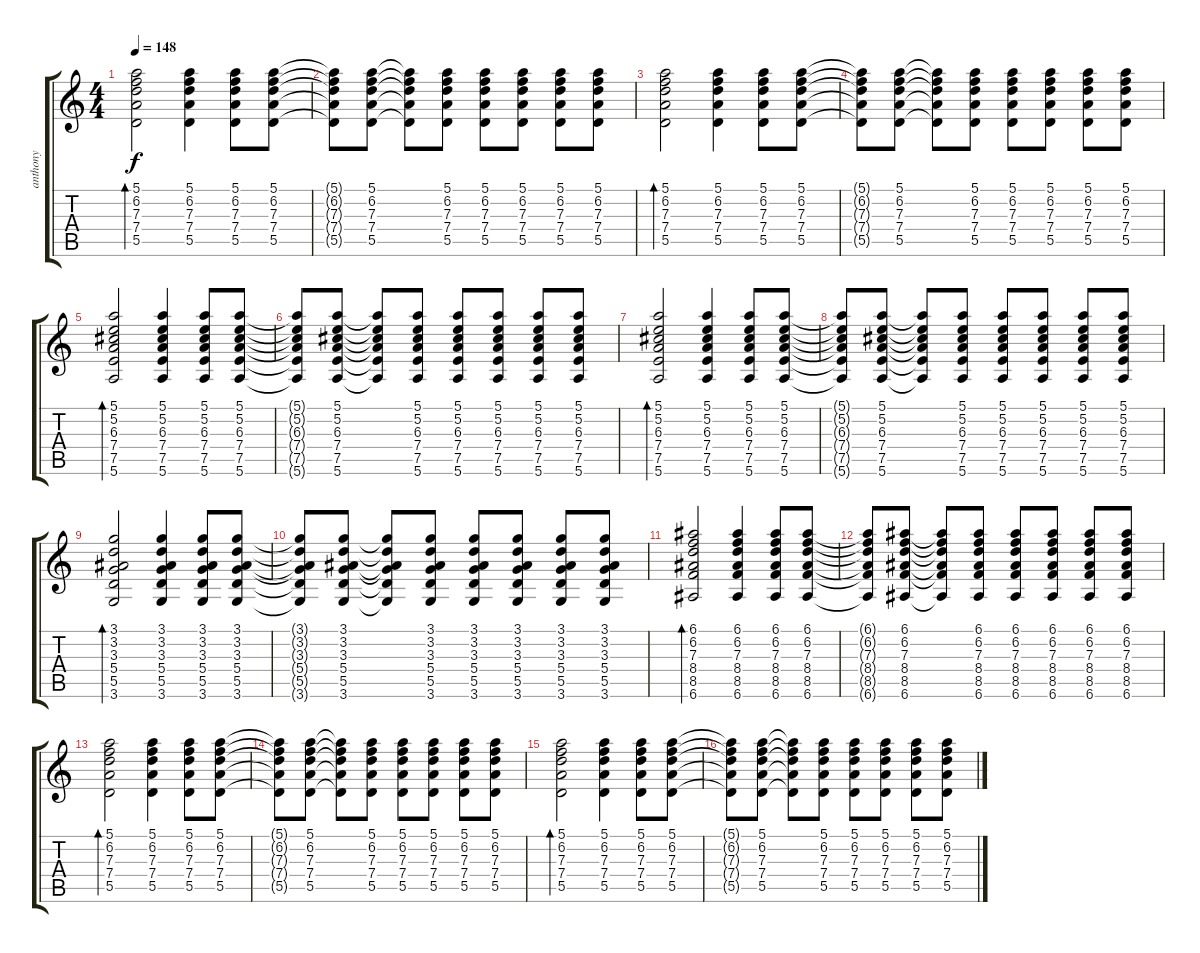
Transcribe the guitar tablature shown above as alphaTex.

\track ("anthony" "anthony") {instrument acousticguitarsteel}
\staff {score tabs}
\tuning (E4 B3 G3 D3 A2 E2) {hide}
\ts (4 4)
\tempo 148
\clef g2
\ks c
(5.1 6.2 7.3 7.4 5.5).2{bd 60 dy f instrument acousticguitarsteel} (5.1 6.2 7.3 7.4 5.5).4 (5.1 6.2 7.3 7.4 5.5).8 (5.1 6.2 7.3 7.4 5.5).8 |
(5.1{t} 6.2{t} 7.3{t} 7.4{t} 5.5{t}).8 (5.1 6.2 7.3 7.4 5.5).8 (5.1{t} 6.2{t} 7.3{t} 7.4{t} 5.5{t}).8 (5.1 6.2 7.3 7.4 5.5).8 (5.1 6.2 7.3 7.4 5.5).8 (5.1 6.2 7.3 7.4 5.5).8 (5.1 6.2 7.3 7.4 5.5).8 (5.1 6.2 7.3 7.4 5.5).8 |
(5.1 6.2 7.3 7.4 5.5).2{bd 60} (5.1 6.2 7.3 7.4 5.5).4 (5.1 6.2 7.3 7.4 5.5).8 (5.1 6.2 7.3 7.4 5.5).8 |
(5.1{t} 6.2{t} 7.3{t} 7.4{t} 5.5{t}).8 (5.1 6.2 7.3 7.4 5.5).8 (5.1{t} 6.2{t} 7.3{t} 7.4{t} 5.5{t}).8 (5.1 6.2 7.3 7.4 5.5).8 (5.1 6.2 7.3 7.4 5.5).8 (5.1 6.2 7.3 7.4 5.5).8 (5.1 6.2 7.3 7.4 5.5).8 (5.1 6.2 7.3 7.4 5.5).8 |
(5.1 5.2 6.3 7.4 7.5 5.6).2{bd 60} (5.1 5.2 6.3 7.4 7.5 5.6).4 (5.1 5.2 6.3 7.4 7.5 5.6).8 (5.1 5.2 6.3 7.4 7.5 5.6).8 |
(5.1{t} 5.2{t} 6.3{t} 7.4{t} 7.5{t} 5.6{t}).8 (5.1 5.2 6.3 7.4 7.5 5.6).8 (5.1{t} 5.2{t} 6.3{t} 7.4{t} 7.5{t} 5.6{t}).8 (5.1 5.2 6.3 7.4 7.5 5.6).8 (5.1 5.2 6.3 7.4 7.5 5.6).8 (5.1 5.2 6.3 7.4 7.5 5.6).8 (5.1 5.2 6.3 7.4 7.5 5.6).8 (5.1 5.2 6.3 7.4 7.5 5.6).8 |
(5.1 5.2 6.3 7.4 7.5 5.6).2{bd 60} (5.1 5.2 6.3 7.4 7.5 5.6).4 (5.1 5.2 6.3 7.4 7.5 5.6).8 (5.1 5.2 6.3 7.4 7.5 5.6).8 |
(5.1{t} 5.2{t} 6.3{t} 7.4{t} 7.5{t} 5.6{t}).8 (5.1 5.2 6.3 7.4 7.5 5.6).8 (5.1{t} 5.2{t} 6.3{t} 7.4{t} 7.5{t} 5.6{t}).8 (5.1 5.2 6.3 7.4 7.5 5.6).8 (5.1 5.2 6.3 7.4 7.5 5.6).8 (5.1 5.2 6.3 7.4 7.5 5.6).8 (5.1 5.2 6.3 7.4 7.5 5.6).8 (5.1 5.2 6.3 7.4 7.5 5.6).8 |
(3.1 3.2 3.3 5.4 5.5 3.6).2{bd 60} (3.1 3.2 3.3 5.4 5.5 3.6).4 (3.1 3.2 3.3 5.4 5.5 3.6).8 (3.1 3.2 3.3 5.4 5.5 3.6).8 |
(3.1{t} 3.2{t} 3.3{t} 5.4{t} 5.5{t} 3.6{t}).8 (3.1 3.2 3.3 5.4 5.5 3.6).8 (3.1{t} 3.2{t} 3.3{t} 5.4{t} 5.5{t} 3.6{t}).8 (3.1 3.2 3.3 5.4 5.5 3.6).8 (3.1 3.2 3.3 5.4 5.5 3.6).8 (3.1 3.2 3.3 5.4 5.5 3.6).8 (3.1 3.2 3.3 5.4 5.5 3.6).8 (3.1 3.2 3.3 5.4 5.5 3.6).8 |
(6.1 6.2 7.3 8.4 8.5 6.6).2{bd 60} (6.1 6.2 7.3 8.4 8.5 6.6).4 (6.1 6.2 7.3 8.4 8.5 6.6).8 (6.1 6.2 7.3 8.4 8.5 6.6).8 |
(6.1{t} 6.2{t} 7.3{t} 8.4{t} 8.5{t} 6.6{t}).8 (6.1 6.2 7.3 8.4 8.5 6.6).8 (6.1{t} 6.2{t} 7.3{t} 8.4{t} 8.5{t} 6.6{t}).8 (6.1 6.2 7.3 8.4 8.5 6.6).8 (6.1 6.2 7.3 8.4 8.5 6.6).8 (6.1 6.2 7.3 8.4 8.5 6.6).8 (6.1 6.2 7.3 8.4 8.5 6.6).8 (6.1 6.2 7.3 8.4 8.5 6.6).8 |
(5.1 6.2 7.3 7.4 5.5).2{bd 60} (5.1 6.2 7.3 7.4 5.5).4 (5.1 6.2 7.3 7.4 5.5).8 (5.1 6.2 7.3 7.4 5.5).8 |
(5.1{t} 6.2{t} 7.3{t} 7.4{t} 5.5{t}).8 (5.1 6.2 7.3 7.4 5.5).8 (5.1{t} 6.2{t} 7.3{t} 7.4{t} 5.5{t}).8 (5.1 6.2 7.3 7.4 5.5).8 (5.1 6.2 7.3 7.4 5.5).8 (5.1 6.2 7.3 7.4 5.5).8 (5.1 6.2 7.3 7.4 5.5).8 (5.1 6.2 7.3 7.4 5.5).8 |
(5.1 6.2 7.3 7.4 5.5).2{bd 60} (5.1 6.2 7.3 7.4 5.5).4 (5.1 6.2 7.3 7.4 5.5).8 (5.1 6.2 7.3 7.4 5.5).8 |
(5.1{t} 6.2{t} 7.3{t} 7.4{t} 5.5{t}).8 (5.1 6.2 7.3 7.4 5.5).8 (5.1{t} 6.2{t} 7.3{t} 7.4{t} 5.5{t}).8 (5.1 6.2 7.3 7.4 5.5).8 (5.1 6.2 7.3 7.4 5.5).8 (5.1 6.2 7.3 7.4 5.5).8 (5.1 6.2 7.3 7.4 5.5).8 (5.1 6.2 7.3 7.4 5.5).8
